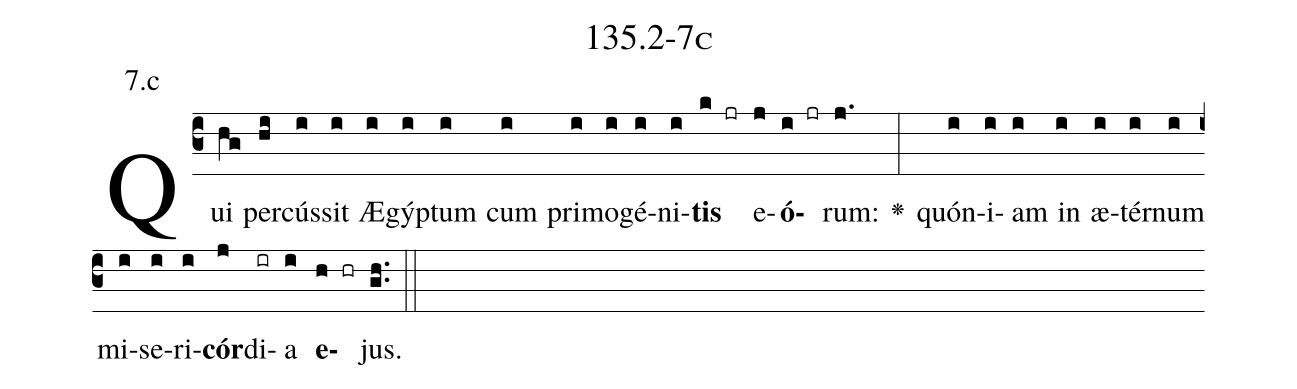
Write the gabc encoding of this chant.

name: 135.2-7c;
annotation: 7.c;
%%
(c3)Qui(hg) per(hi)cús(i)sit(i) Æ(i)gýp(i)tum(i) cum(i) pri(i)mo(i)gé(i)ni(i)<b>tis</b>(k jr) e(j)<b>ó</b>(i jr)rum:(j.) <v>\greheightstar</v>(:) quón(i)i(i)am(i) in(i) æ(i)tér(i)num(i) mi(i)se(i)ri(i)<b>cór</b>(j)di(ir)a(i) <b>e</b>(h hr)jus.(gh..) (::)


%E(i) u(i) o(j) u(i) a(h) e.(gh..) (::)
